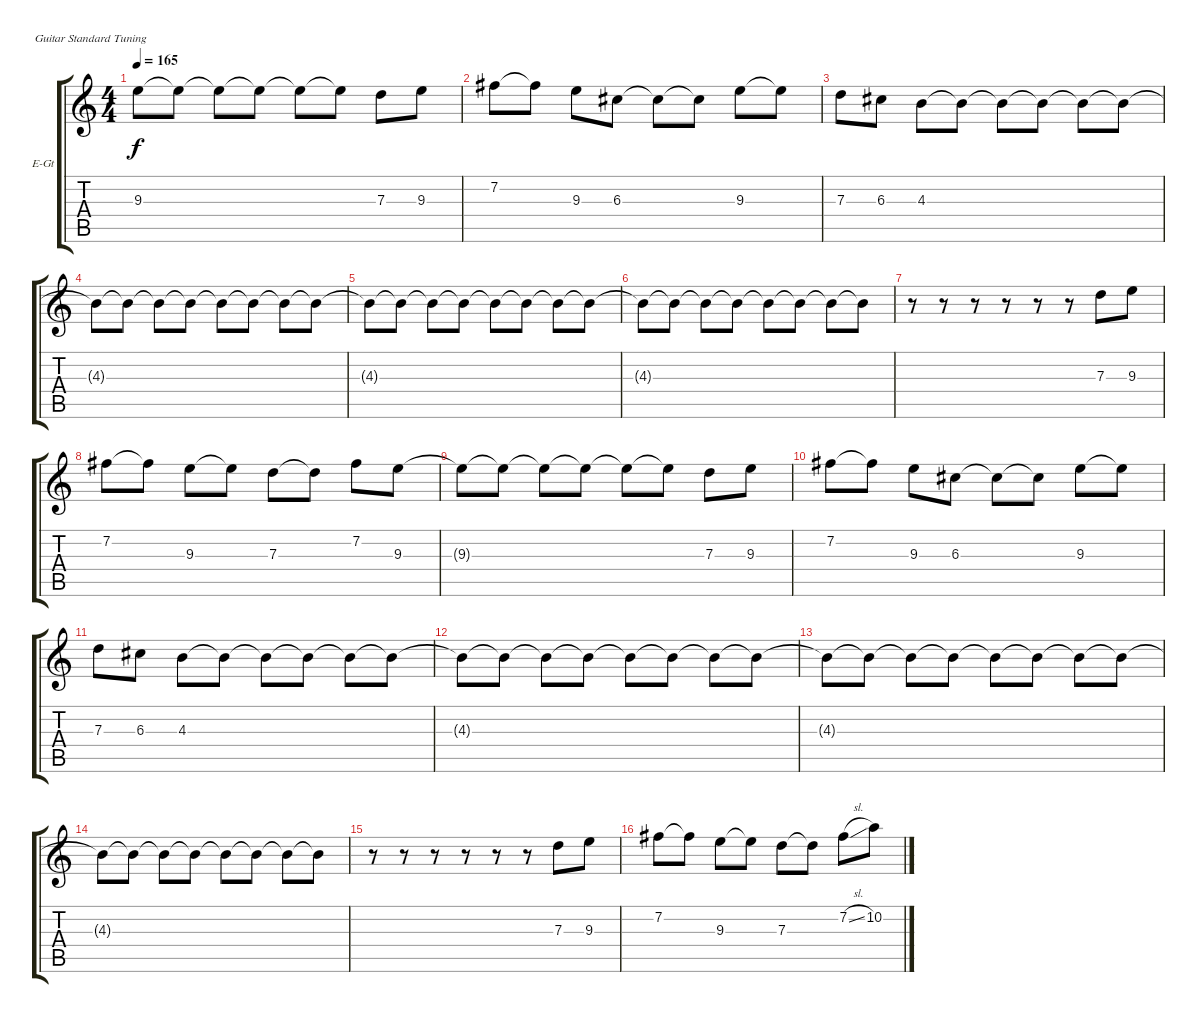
\bracketExtendMode groupsimilarinstruments
\firstSystemTrackNameOrientation horizontal
\otherSystemsTrackNameOrientation horizontal
\track ("Solo Distorted" "E-Gt") {instrument distortionguitar}
\staff {score tabs}
\tuning (E4 B3 G3 D3 A2 E2)
\ts (4 4)
\tempo 165
\clef g2
\ks c
9.3{t}.8{dy f} 9.3{t}.8 9.3{t}.8 9.3{t}.8 9.3{t}.8 9.3{t}.8 7.3.8 9.3.8 |
7.2.8 7.2{t}.8 9.3.8 6.3.8 6.3{t}.8 6.3{t}.8 9.3.8 9.3{t}.8 |
7.3.8 6.3.8 4.3.8 4.3{t}.8 4.3{t}.8 4.3{t}.8 4.3{t}.8 4.3{t}.8 |
4.3{t}.8 4.3{t}.8 4.3{t}.8 4.3{t}.8 4.3{t}.8 4.3{t}.8 4.3{t}.8 4.3{t}.8 |
4.3{t}.8 4.3{t}.8 4.3{t}.8 4.3{t}.8 4.3{t}.8 4.3{t}.8 4.3{t}.8 4.3{t}.8 |
4.3{t}.8 4.3{t}.8 4.3{t}.8 4.3{t}.8 4.3{t}.8 4.3{t}.8 4.3{t}.8 4.3{t}.8 |
r.8 r.8 r.8 r.8 r.8 r.8 7.3.8 9.3.8 |
7.2.8 7.2{t}.8 9.3.8 9.3{t}.8 7.3.8 7.3{t}.8 7.2.8 9.3.8 |
9.3{t}.8 9.3{t}.8 9.3{t}.8 9.3{t}.8 9.3{t}.8 9.3{t}.8 7.3.8 9.3.8 |
7.2.8 7.2{t}.8 9.3.8 6.3.8 6.3{t}.8 6.3{t}.8 9.3.8 9.3{t}.8 |
7.3.8 6.3.8 4.3.8 4.3{t}.8 4.3{t}.8 4.3{t}.8 4.3{t}.8 4.3{t}.8 |
4.3{t}.8 4.3{t}.8 4.3{t}.8 4.3{t}.8 4.3{t}.8 4.3{t}.8 4.3{t}.8 4.3{t}.8 |
4.3{t}.8 4.3{t}.8 4.3{t}.8 4.3{t}.8 4.3{t}.8 4.3{t}.8 4.3{t}.8 4.3{t}.8 |
4.3{t}.8 4.3{t}.8 4.3{t}.8 4.3{t}.8 4.3{t}.8 4.3{t}.8 4.3{t}.8 4.3{t}.8 |
r.8 r.8 r.8 r.8 r.8 r.8 7.3.8 9.3.8 |
7.2.8 7.2{t}.8 9.3.8 9.3{t}.8 7.3.8 7.3{t}.8 7.2{sl}.8 10.2.8
